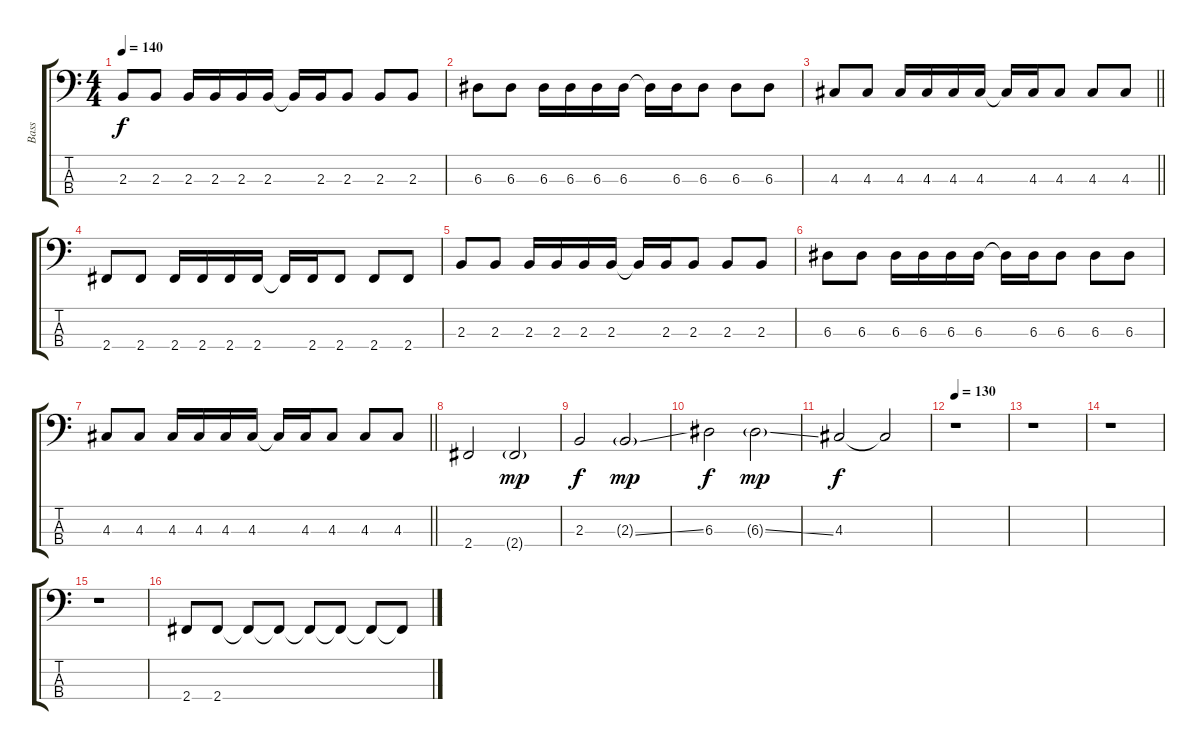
\track ("Bass" "Bass") {instrument electricbasspick}
\staff {score tabs}
\tuning (G2 D2 A1 E1) {hide}
\ts (4 4)
\tempo 140
\clef f4
\ks c
2.3.8{dy f} 2.3.8 2.3.16 2.3.16 2.3.16 2.3.16 2.3{t}.16 2.3.16 2.3.8 2.3.8 2.3.8 |
6.3.8 6.3.8 6.3.16 6.3.16 6.3.16 6.3.16 6.3{t}.16 6.3.16 6.3.8 6.3.8 6.3.8 |
\barLineRight lightlight
4.3.8 4.3.8 4.3.16 4.3.16 4.3.16 4.3.16 4.3{t}.16 4.3.16 4.3.8 4.3.8 4.3.8 |
2.4.8 2.4.8 2.4.16 2.4.16 2.4.16 2.4.16 2.4{t}.16 2.4.16 2.4.8 2.4.8 2.4.8 |
2.3.8 2.3.8 2.3.16 2.3.16 2.3.16 2.3.16 2.3{t}.16 2.3.16 2.3.8 2.3.8 2.3.8 |
6.3.8 6.3.8 6.3.16 6.3.16 6.3.16 6.3.16 6.3{t}.16 6.3.16 6.3.8 6.3.8 6.3.8 |
\barLineRight lightlight
4.3.8 4.3.8 4.3.16 4.3.16 4.3.16 4.3.16 4.3{t}.16 4.3.16 4.3.8 4.3.8 4.3.8 |
2.4.2 2.4{g}.2{dy mp} |
2.3.2{dy f} 2.3{ss g}.2{dy mp} |
6.3.2{dy f} 6.3{ss g}.2{dy mp} |
4.3.2{dy f} 4.3{t}.2 |
\tempo 130
r.1 |
r.1 |
r.1 |
r.1 |
2.4.8 2.4.8 2.4{t}.8 2.4{t}.8 2.4{t}.8 2.4{t}.8 2.4{t}.8 2.4{t}.8
